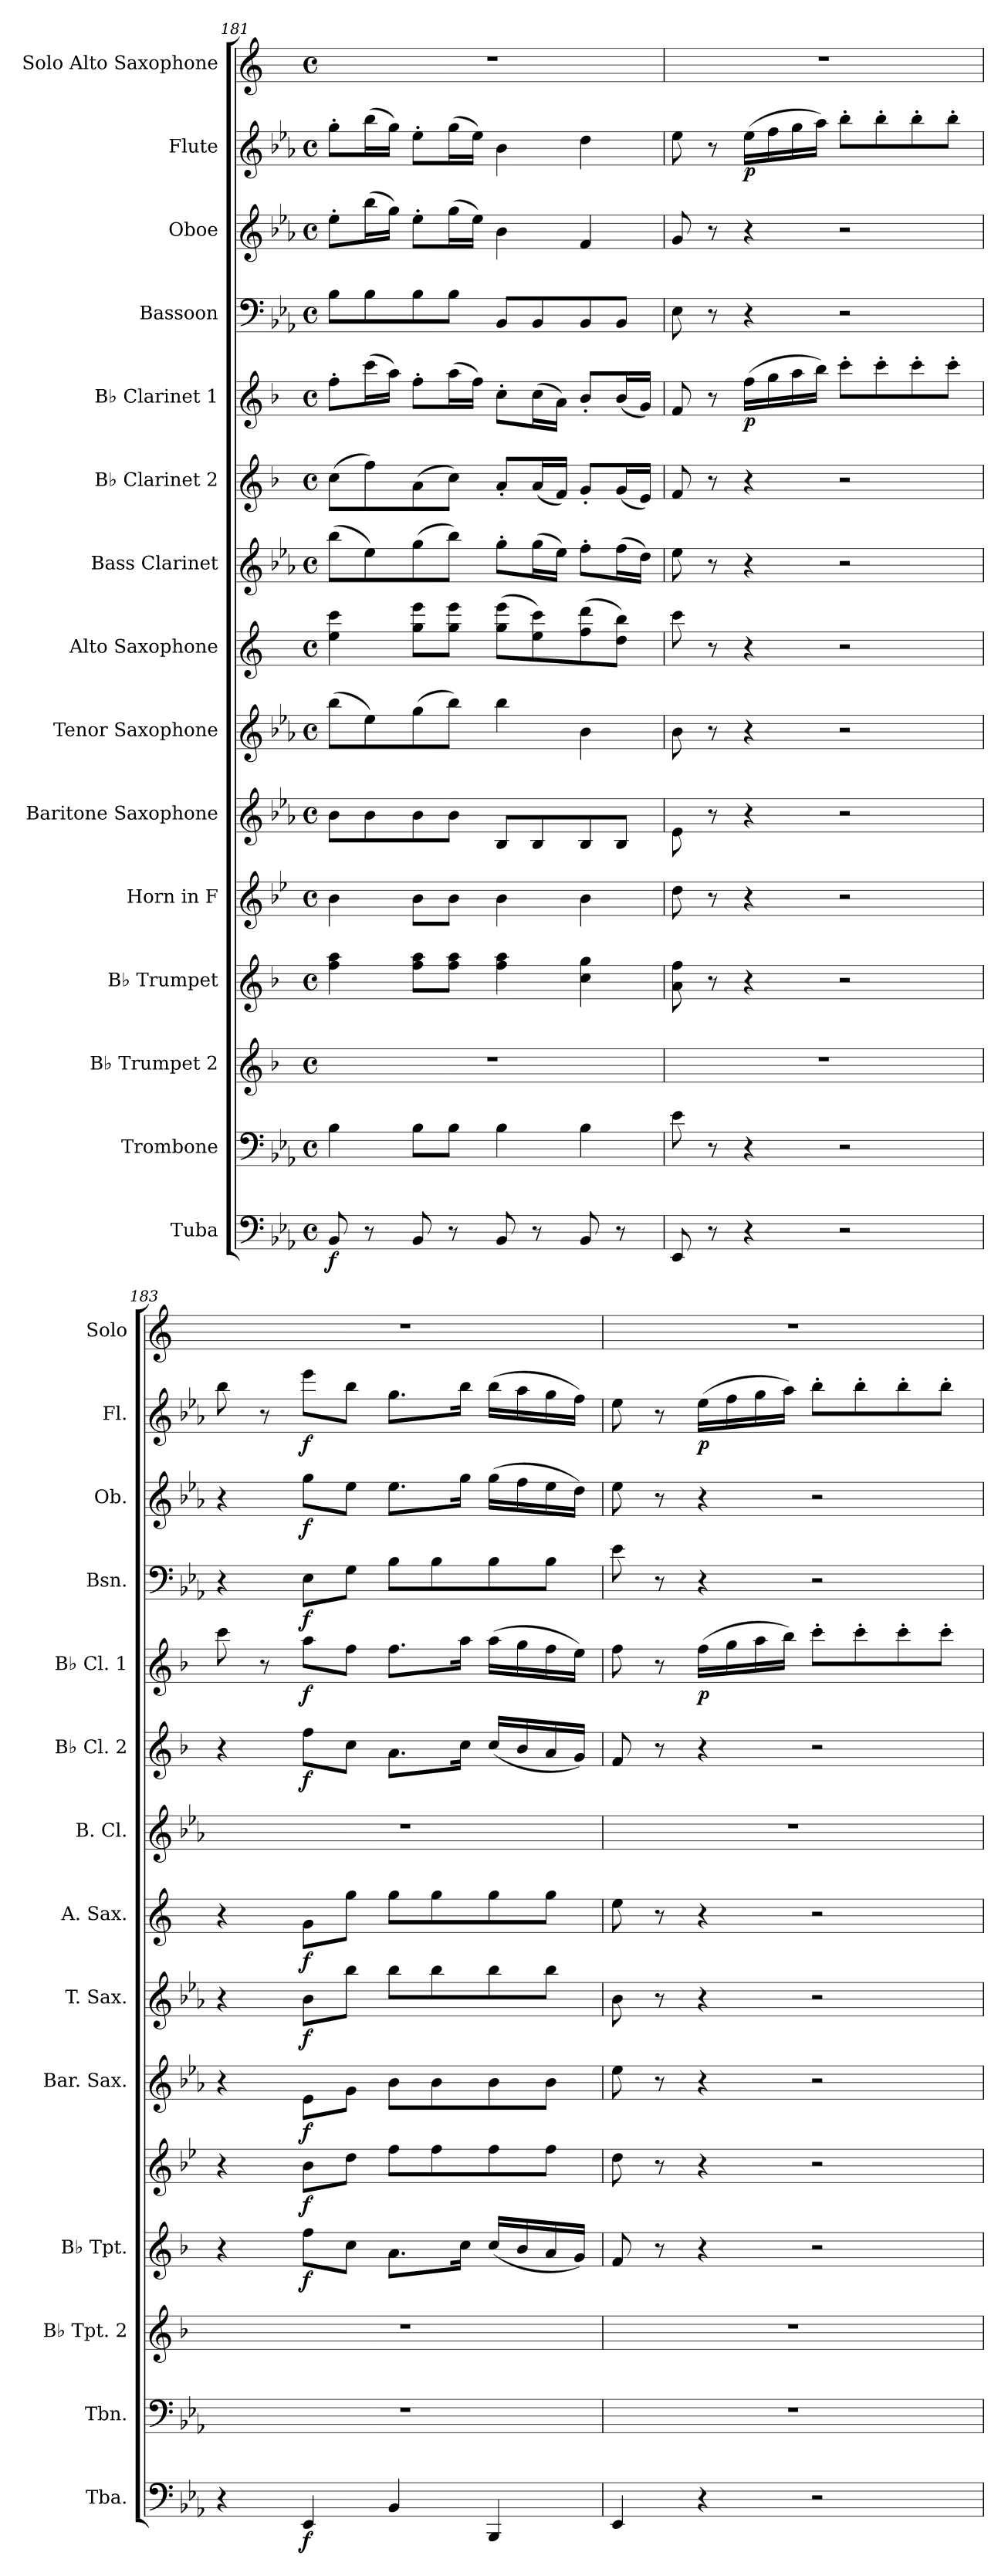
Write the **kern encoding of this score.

**kern	**dynam	**kern	**kern	**kern	**dynam	**kern	**dynam	**kern	**dynam	**kern	**dynam	**kern	**dynam	**kern	**kern	**dynam	**kern	**dynam	**kern	**dynam	**kern	**dynam	**kern	**dynam	**kern
*part15	*part15	*part14	*part13	*part12	*part12	*part11	*part11	*part10	*part10	*part9	*part9	*part8	*part8	*part7	*part6	*part6	*part5	*part5	*part4	*part4	*part3	*part3	*part2	*part2	*part1
*staff15	*staff15	*staff14	*staff13	*staff12	*staff12	*staff11	*staff11	*staff10	*staff10	*staff9	*staff9	*staff8	*staff8	*staff7	*staff6	*staff6	*staff5	*staff5	*staff4	*staff4	*staff3	*staff3	*staff2	*staff2	*staff1
*I"Tuba	*	*I"Trombone	*I"B♭ Trumpet 2	*I"B♭ Trumpet	*	*I"Horn in F	*	*I"Baritone Saxophone	*	*I"Tenor Saxophone	*	*I"Alto Saxophone	*	*I"Bass Clarinet	*I"B♭ Clarinet 2	*	*I"B♭ Clarinet 1	*	*I"Bassoon	*	*I"Oboe	*	*I"Flute	*	*I"Solo Alto Saxophone
*I'Tba.	*	*I'Tbn.	*I'B♭ Tpt. 2	*I'B♭ Tpt.	*	*	*	*I'Bar. Sax.	*	*I'T. Sax.	*	*I'A. Sax.	*	*I'B. Cl.	*I'B♭ Cl. 2	*	*I'B♭ Cl. 1	*	*I'Bsn.	*	*I'Ob.	*	*I'Fl.	*	*I'Solo
*clefF4	*	*clefF4	*clefG2	*clefG2	*	*clefG2	*	*clefG2	*	*clefG2	*	*clefG2	*	*clefG2	*clefG2	*	*clefG2	*	*clefF4	*	*clefG2	*	*clefG2	*	*clefG2
*	*	*	*ITrd1c2	*ITrd1c2	*	*ITrd4c7	*	*ITrd12c21	*	*ITrd8c14	*	*ITrd5c9	*	*ITrd8c14	*ITrd1c2	*	*ITrd1c2	*	*	*	*	*	*	*	*ITrd5c9
*k[b-e-a-]	*	*k[b-e-a-]	*k[b-e-a-]	*k[b-e-a-]	*	*k[b-e-a-]	*	*k[b-e-a-]	*	*k[b-e-a-]	*	*k[b-e-a-]	*	*k[b-e-a-]	*k[b-e-a-]	*	*k[b-e-a-]	*	*k[b-e-a-]	*	*k[b-e-a-]	*	*k[b-e-a-]	*	*k[b-e-a-]
*M4/4	*	*M4/4	*M4/4	*M4/4	*	*M4/4	*	*M4/4	*	*M4/4	*	*M4/4	*	*M4/4	*M4/4	*	*M4/4	*	*M4/4	*	*M4/4	*	*M4/4	*	*M4/4
*met(c)	*	*met(c)	*met(c)	*met(c)	*	*met(c)	*	*met(c)	*	*met(c)	*	*met(c)	*	*met(c)	*met(c)	*	*met(c)	*	*met(c)	*	*met(c)	*	*met(c)	*	*met(c)
=181	=181	=181	=181	=181	=181	=181	=181	=181	=181	=181	=181	=181	=181	=181	=181	=181	=181	=181	=181	=181	=181	=181	=181	=181	=181
!	!LO:DY:b	!	!	!	!	!	!	!	!	!	!	!	!	!	!	!	!	!	!	!	!	!	!	!	!
8BB-/	f	4B-\	1r	4ee-\ 4gg\	.	4e-\	.	8B-\L	.	(>8b-\L	.	4g\ 4ee-\	.	(>8b-\L	(>8b-\L	.	8ee-'\L	.	8B-\L	.	8ee-'\L	.	8gg'\L	.	1r
8r	.	.	.	.	.	.	.	8B-\	.	8e-\)	.	.	.	8e-\)	8ee-\)	.	(>16bb-\L	.	8B-\	.	(>16bb-\L	.	(>16bb-\L	.	.
.	.	.	.	.	.	.	.	.	.	.	.	.	.	.	.	.	16gg\JJ)	.	.	.	16gg\JJ)	.	16gg\JJ)	.	.
8BB-/	.	8B-\L	.	8ee-\ 8gg\L	.	8e-\L	.	8B-\	.	(>8g\	.	8b-\ 8gg\L	.	(>8g\	(>8g\	.	8ee-'\L	.	8B-\	.	8ee-'\L	.	8ee-'\L	.	.
8r	.	8B-\J	.	8ee-\ 8gg\J	.	8e-\J	.	8B-\J	.	8b-\J)	.	8b-\ 8gg\J	.	8b-\J)	8b-\J)	.	(>16gg\L	.	8B-\J	.	(>16gg\L	.	(>16gg\L	.	.
.	.	.	.	.	.	.	.	.	.	.	.	.	.	.	.	.	16ee-\JJ)	.	.	.	16ee-\JJ)	.	16ee-\JJ)	.	.
8BB-/	.	4B-\	.	4ee-\ 4gg\	.	4e-\	.	8BB-/L	.	4b-\	.	(>8b-\ 8gg\L	.	8g'\L	8g'/L	.	8b-'\L	.	8BB-/L	.	4b-\	.	4b-\	.	.
8r	.	.	.	.	.	.	.	8BB-/	.	.	.	8g\ 8ee-\)	.	(>16g\L	(<16g/L	.	(>16b-\L	.	8BB-/	.	.	.	.	.	.
.	.	.	.	.	.	.	.	.	.	.	.	.	.	16e-\JJ)	16e-/JJ)	.	16g\JJ)	.	.	.	.	.	.	.	.
8BB-/	.	4B-\	.	4b-\ 4ff\	.	4e-\	.	8BB-/	.	4B-\	.	(>8a-\ 8ff\	.	8f'\L	8f'/L	.	8a-'/L	.	8BB-/	.	4f/	.	4dd\	.	.
8r	.	.	.	.	.	.	.	8BB-/J	.	.	.	8f\ 8dd\J)	.	(>16f\L	(<16f/L	.	(<16a-/L	.	8BB-/J	.	.	.	.	.	.
.	.	.	.	.	.	.	.	.	.	.	.	.	.	16d\JJ)	16d/JJ)	.	16f/JJ)	.	.	.	.	.	.	.	.
=182	=182	=182	=182	=182	=182	=182	=182	=182	=182	=182	=182	=182	=182	=182	=182	=182	=182	=182	=182	=182	=182	=182	=182	=182	=182
8EE-/	.	8e-\	1r	8g\ 8ee-\	.	8g\	.	8E-\	.	8B-\	.	8ee-\	.	8e-\	8e-/	.	8e-/	.	8E-\	.	8g/	.	8ee-\	.	1r
8r	.	8r	.	8r	.	8r	.	8r	.	8r	.	8r	.	8r	8r	.	8r	.	8r	.	8r	.	8r	.	.
!	!	!	!	!	!	!	!	!	!	!	!	!	!	!	!	!	!	!LO:DY:b	!	!	!	!	!	!LO:DY:b	!
4r	.	4r	.	4r	.	4r	.	4r	.	4r	.	4r	.	4r	4r	.	(>16ee-\LL	p	4r	.	4r	.	(>16ee-\LL	p	.
.	.	.	.	.	.	.	.	.	.	.	.	.	.	.	.	.	16ff\	.	.	.	.	.	16ff\	.	.
.	.	.	.	.	.	.	.	.	.	.	.	.	.	.	.	.	16gg\	.	.	.	.	.	16gg\	.	.
.	.	.	.	.	.	.	.	.	.	.	.	.	.	.	.	.	16aa-\JJ)	.	.	.	.	.	16aa-\JJ)	.	.
2r	.	2r	.	2r	.	2r	.	2r	.	2r	.	2r	.	2r	2r	.	8bb-'\L	.	2r	.	2r	.	8bb-'\L	.	.
.	.	.	.	.	.	.	.	.	.	.	.	.	.	.	.	.	8bb-'\	.	.	.	.	.	8bb-'\	.	.
.	.	.	.	.	.	.	.	.	.	.	.	.	.	.	.	.	8bb-'\	.	.	.	.	.	8bb-'\	.	.
.	.	.	.	.	.	.	.	.	.	.	.	.	.	.	.	.	8bb-'\J	.	.	.	.	.	8bb-'\J	.	.
=183	=183	=183	=183	=183	=183	=183	=183	=183	=183	=183	=183	=183	=183	=183	=183	=183	=183	=183	=183	=183	=183	=183	=183	=183	=183
4r	.	1r	1r	4r	.	4r	.	4r	.	4r	.	4r	.	1r	4r	.	8bb-\	.	4r	.	4r	.	8bb-\	.	1r
.	.	.	.	.	.	.	.	.	.	.	.	.	.	.	.	.	8r	.	.	.	.	.	8r	.	.
!	!LO:DY:b	!	!	!	!LO:DY:b	!	!LO:DY:b	!	!LO:DY:b	!	!LO:DY:b	!	!LO:DY:b	!	!	!LO:DY:b	!	!LO:DY:b	!	!LO:DY:b	!	!LO:DY:b	!	!LO:DY:b	!
4EE-/	f	.	.	8ee-\L	f	8e-\L	f	8E-\L	f	8B-\L	f	8B-\L	f	.	8ee-\L	f	8gg\L	f	8E-\L	f	8gg\L	f	8eee-\L	f	.
.	.	.	.	8b-\J	.	8g\J	.	8G\J	.	8b-\J	.	8b-\J	.	.	8b-\J	.	8ee-\J	.	8G\J	.	8ee-\J	.	8bb-\J	.	.
4BB-/	.	.	.	8.g\L	.	8b-\L	.	8B-\L	.	8b-\L	.	8b-\L	.	.	8.g\L	.	8.ee-\L	.	8B-\L	.	8.ee-\L	.	8.gg\L	.	.
.	.	.	.	.	.	8b-\	.	8B-\	.	8b-\	.	8b-\	.	.	.	.	.	.	8B-\	.	.	.	.	.	.
.	.	.	.	16b-\Jk	.	.	.	.	.	.	.	.	.	.	16b-\Jk	.	16gg\Jk	.	.	.	16gg\Jk	.	16bb-\Jk	.	.
4BBB-/	.	.	.	(<16b-/LL	.	8b-\	.	8B-\	.	8b-\	.	8b-\	.	.	(<16b-/LL	.	(>16gg\LL	.	8B-\	.	(>16gg\LL	.	(>16bb-\LL	.	.
.	.	.	.	16a-/	.	.	.	.	.	.	.	.	.	.	16a-/	.	16ff\	.	.	.	16ff\	.	16aa-\	.	.
.	.	.	.	16g/	.	8b-\J	.	8B-\J	.	8b-\J	.	8b-\J	.	.	16g/	.	16ee-\	.	8B-\J	.	16ee-\	.	16gg\	.	.
.	.	.	.	16f/JJ)	.	.	.	.	.	.	.	.	.	.	16f/JJ)	.	16dd\JJ)	.	.	.	16dd\JJ)	.	16ff\JJ)	.	.
!!LO:PB:g=z
=184	=184	=184	=184	=184	=184	=184	=184	=184	=184	=184	=184	=184	=184	=184	=184	=184	=184	=184	=184	=184	=184	=184	=184	=184	=184
4EE-/	.	1r	1r	8e-/	.	8g\	.	8e-\	.	8B-\	.	8g\	.	1r	8e-/	.	8ee-\	.	8e-\	.	8ee-\	.	8ee-\	.	1r
.	.	.	.	8r	.	8r	.	8r	.	8r	.	8r	.	.	8r	.	8r	.	8r	.	8r	.	8r	.	.
!	!	!	!	!	!	!	!	!	!	!	!	!	!	!	!	!	!	!LO:DY:b	!	!	!	!	!	!LO:DY:b	!
4r	.	.	.	4r	.	4r	.	4r	.	4r	.	4r	.	.	4r	.	(>16ee-\LL	p	4r	.	4r	.	(>16ee-\LL	p	.
.	.	.	.	.	.	.	.	.	.	.	.	.	.	.	.	.	16ff\	.	.	.	.	.	16ff\	.	.
.	.	.	.	.	.	.	.	.	.	.	.	.	.	.	.	.	16gg\	.	.	.	.	.	16gg\	.	.
.	.	.	.	.	.	.	.	.	.	.	.	.	.	.	.	.	16aa-\JJ)	.	.	.	.	.	16aa-\JJ)	.	.
2r	.	.	.	2r	.	2r	.	2r	.	2r	.	2r	.	.	2r	.	8bb-'\L	.	2r	.	2r	.	8bb-'\L	.	.
.	.	.	.	.	.	.	.	.	.	.	.	.	.	.	.	.	8bb-'\	.	.	.	.	.	8bb-'\	.	.
.	.	.	.	.	.	.	.	.	.	.	.	.	.	.	.	.	8bb-'\	.	.	.	.	.	8bb-'\	.	.
.	.	.	.	.	.	.	.	.	.	.	.	.	.	.	.	.	8bb-'\J	.	.	.	.	.	8bb-'\J	.	.
=	=	=	=	=	=	=	=	=	=	=	=	=	=	=	=	=	=	=	=	=	=	=	=	=	=
*-	*-	*-	*-	*-	*-	*-	*-	*-	*-	*-	*-	*-	*-	*-	*-	*-	*-	*-	*-	*-	*-	*-	*-	*-	*-
